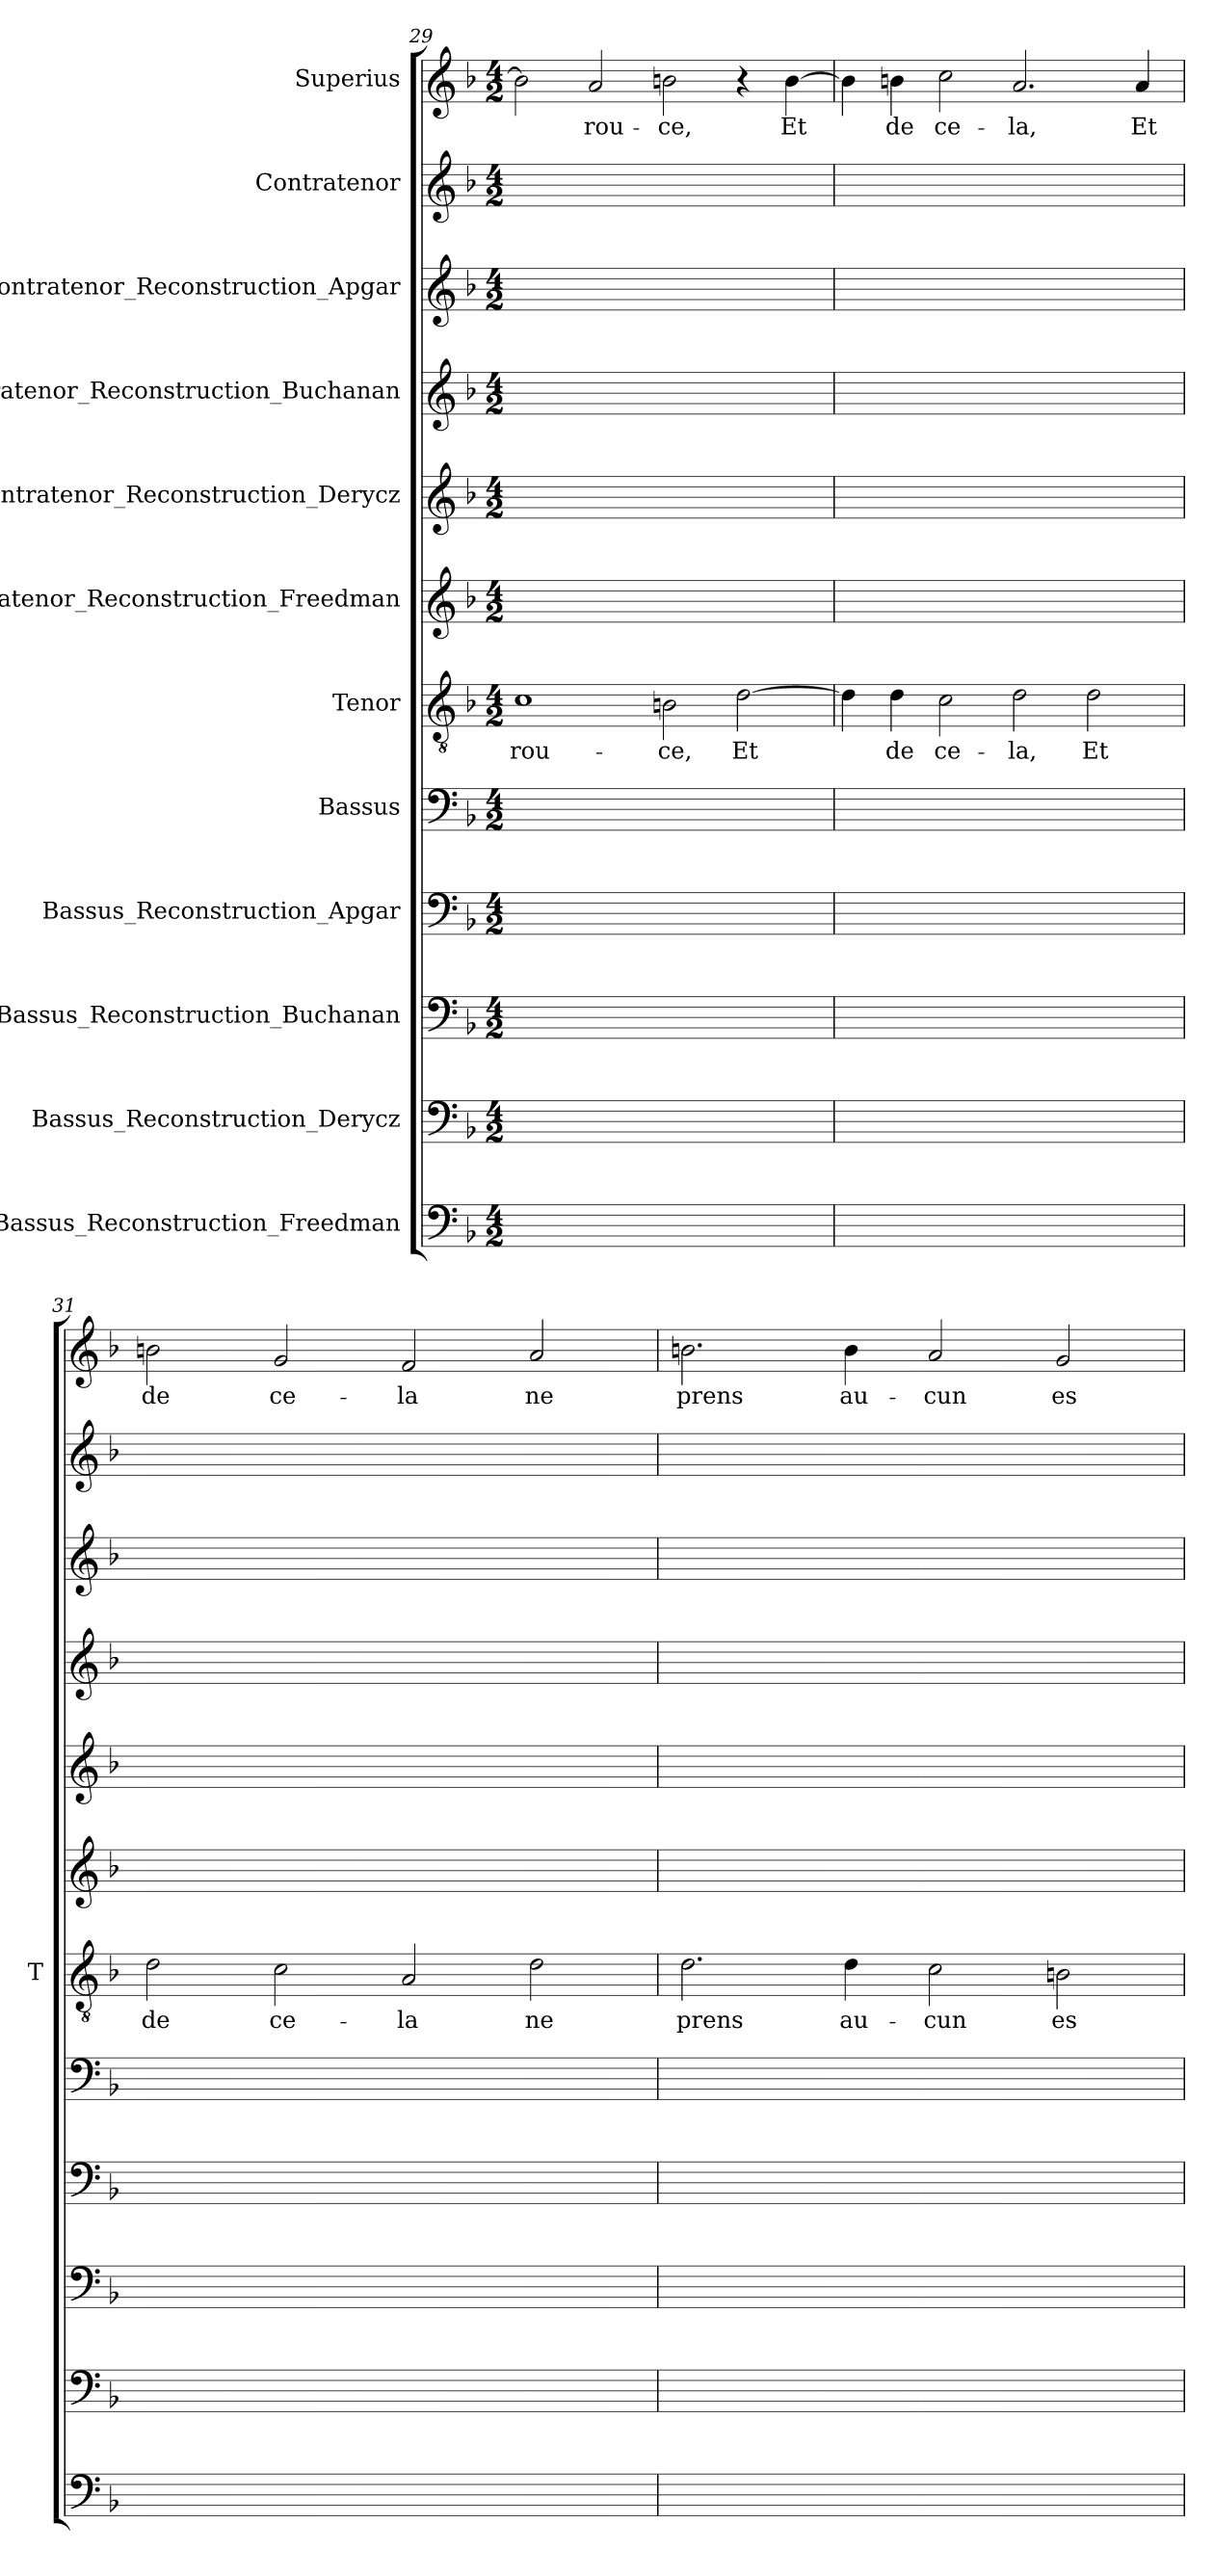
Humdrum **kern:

**kern	**kern	**kern	**kern	**kern	**kern	**text	**kern	**kern	**kern	**kern	**kern	**kern	**text
*part12	*part11	*part10	*part9	*part8	*part7	*part7	*part6	*part5	*part4	*part3	*part2	*part1	*part1
*staff12	*staff11	*staff10	*staff9	*staff8	*staff7	*staff7	*staff6	*staff5	*staff4	*staff3	*staff2	*staff1	*staff1
*I"Bassus_Reconstruction_Freedman	*I"Bassus_Reconstruction_Derycz	*I"Bassus_Reconstruction_Buchanan	*I"Bassus_Reconstruction_Apgar	*I"Bassus	*I"Tenor	*	*I"Contratenor_Reconstruction_Freedman	*I"Contratenor_Reconstruction_Derycz	*I"Contratenor_Reconstruction_Buchanan	*I"Contratenor_Reconstruction_Apgar	*I"Contratenor	*I"Superius	*
*	*	*	*	*	*I'T	*	*	*	*	*	*	*	*
*clefF4	*clefF4	*clefF4	*clefF4	*clefF4	*clefGv2	*	*clefG2	*clefG2	*clefG2	*clefG2	*clefG2	*clefG2	*
*k[b-]	*k[b-]	*k[b-]	*k[b-]	*k[b-]	*k[b-]	*	*k[b-]	*k[b-]	*k[b-]	*k[b-]	*k[b-]	*k[b-]	*
*M4/2	*M4/2	*M4/2	*M4/2	*M4/2	*M4/2	*	*M4/2	*M4/2	*M4/2	*M4/2	*M4/2	*M4/2	*
=29	=29	=29	=29	=29	=29	=29	=29	=29	=29	=29	=29	=29	=29
0ryy	0ryy	0ryy	0ryy	0ryy	1c	rou-	0ryy	0ryy	0ryy	0ryy	0ryy	2bn]	.
.	.	.	.	.	.	.	.	.	.	.	.	2a	rou-
.	.	.	.	.	2Bn	-ce,	.	.	.	.	.	2bn	-ce,
.	.	.	.	.	[2d	-Et	.	.	.	.	.	4r	.
.	.	.	.	.	.	.	.	.	.	.	.	[4b	-Et
=30	=30	=30	=30	=30	=30	=30	=30	=30	=30	=30	=30	=30	=30
0ryy	0ryy	0ryy	0ryy	0ryy	4d]	.	0ryy	0ryy	0ryy	0ryy	0ryy	4b]	.
.	.	.	.	.	4d	-de	.	.	.	.	.	4bn	-de
.	.	.	.	.	2c	ce-	.	.	.	.	.	2cc	ce-
.	.	.	.	.	2d	-la,	.	.	.	.	.	2.a	-la,
.	.	.	.	.	2d	-Et	.	.	.	.	.	.	.
.	.	.	.	.	.	.	.	.	.	.	.	4a	-Et
=31	=31	=31	=31	=31	=31	=31	=31	=31	=31	=31	=31	=31	=31
0ryy	0ryy	0ryy	0ryy	0ryy	2d	-de	0ryy	0ryy	0ryy	0ryy	0ryy	2bn	-de
.	.	.	.	.	2c	ce-	.	.	.	.	.	2g	ce-
.	.	.	.	.	2A	-la	.	.	.	.	.	2f	-la
.	.	.	.	.	2d	-ne	.	.	.	.	.	2a	-ne
=32	=32	=32	=32	=32	=32	=32	=32	=32	=32	=32	=32	=32	=32
0ryy	0ryy	0ryy	0ryy	0ryy	2.d	-prens	0ryy	0ryy	0ryy	0ryy	0ryy	2.bn	-prens
.	.	.	.	.	4d	au-	.	.	.	.	.	4b	au-
.	.	.	.	.	2c	-cun	.	.	.	.	.	2a	-cun
.	.	.	.	.	2Bn	es-	.	.	.	.	.	2g	es-
=	=	=	=	=	=	=	=	=	=	=	=	=	=
*-	*-	*-	*-	*-	*-	*-	*-	*-	*-	*-	*-	*-	*-
